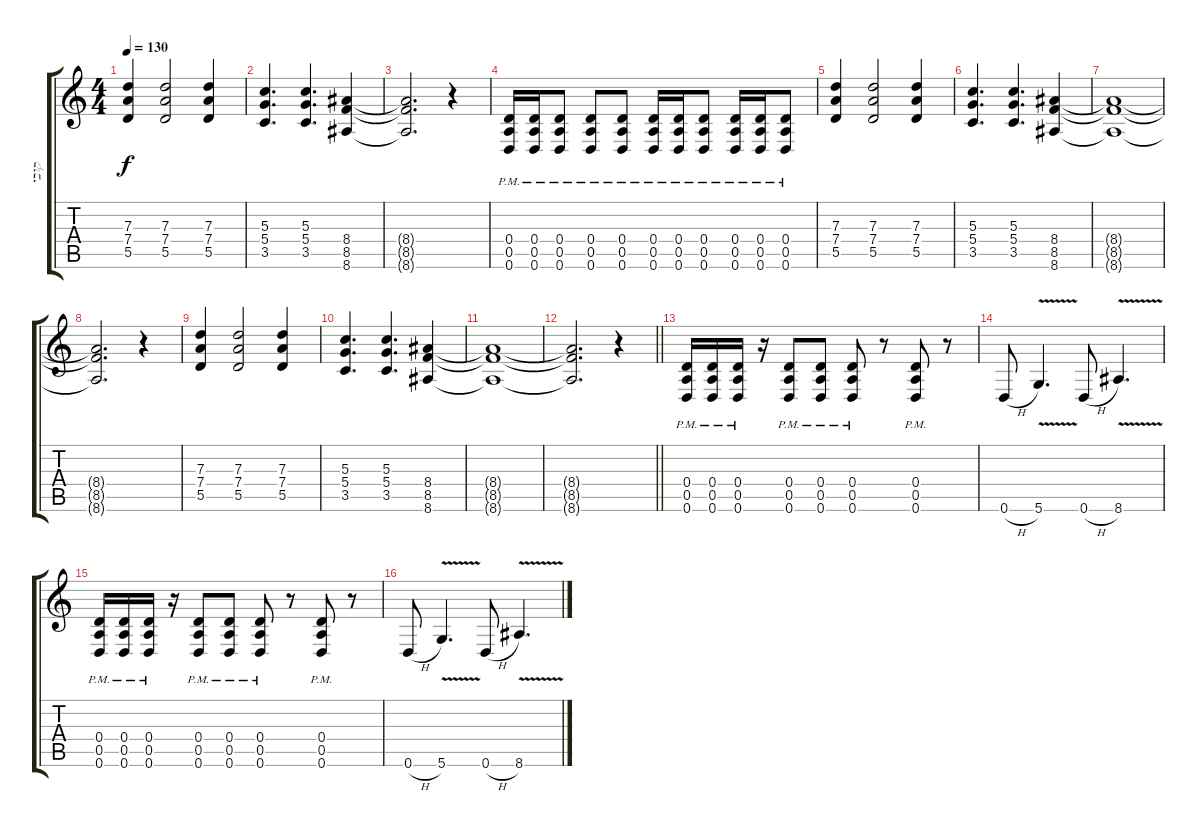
\track ("קובי" "קובי") {instrument distortionguitar}
\staff {score tabs}
\tuning (E4 B3 G3 D3 A2 D2) {hide}
\ts (4 4)
\tempo 130
\clef g2
\ks c
(7.3 7.4 5.5).4{dy f} (7.3 7.4 5.5).2 (7.3 7.4 5.5).4 |
(5.3 5.4 3.5).4{d} (5.3 5.4 3.5).4{d} (8.4 8.5 8.6).4 |
(8.4{t} 8.5{t} 8.6{t}).2{d} r.4 |
(0.4{pm} 0.5 0.6).16 (0.4{pm} 0.5 0.6).16 (0.4{pm} 0.5 0.6).8 (0.4{pm} 0.5 0.6).8 (0.4{pm} 0.5 0.6).8 (0.4{pm} 0.5 0.6).16 (0.4{pm} 0.5 0.6).16 (0.4{pm} 0.5 0.6).8 (0.4{pm} 0.5 0.6).16 (0.4{pm} 0.5 0.6).16 (0.4{pm} 0.5 0.6).8 |
(7.3 7.4 5.5).4 (7.3 7.4 5.5).2 (7.3 7.4 5.5).4 |
(5.3 5.4 3.5).4{d} (5.3 5.4 3.5).4{d} (8.4 8.5 8.6).4 |
(8.4{t} 8.5{t} 8.6{t}).1 |
(8.4{t} 8.5{t} 8.6{t}).2{d} r.4 |
(7.3 7.4 5.5).4 (7.3 7.4 5.5).2 (7.3 7.4 5.5).4 |
(5.3 5.4 3.5).4{d} (5.3 5.4 3.5).4{d} (8.4 8.5 8.6).4 |
(8.4{t} 8.5{t} 8.6{t}).1 |
\barLineRight lightlight
(8.4{t} 8.5{t} 8.6{t}).2{d} r.4 |
(0.4{pm} 0.5 0.6).16 (0.4{pm} 0.5 0.6).16 (0.4{pm} 0.5 0.6).16 r.16 (0.4{pm} 0.5 0.6).8 (0.4{pm} 0.5 0.6).8 (0.4{pm} 0.5 0.6).8 r.8 (0.4{pm} 0.5{pm} 0.6).8 r.8 |
0.6{h}.8 5.6{v}.4{d} 0.6{h}.8 8.6{v}.4{d} |
(0.4{pm} 0.5 0.6).16 (0.4{pm} 0.5 0.6).16 (0.4{pm} 0.5 0.6).16 r.16 (0.4{pm} 0.5 0.6).8 (0.4{pm} 0.5 0.6).8 (0.4{pm} 0.5 0.6).8 r.8 (0.4{pm} 0.5{pm} 0.6).8 r.8 |
0.6{h}.8 5.6{v}.4{d} 0.6{h}.8 8.6{v}.4{d}
